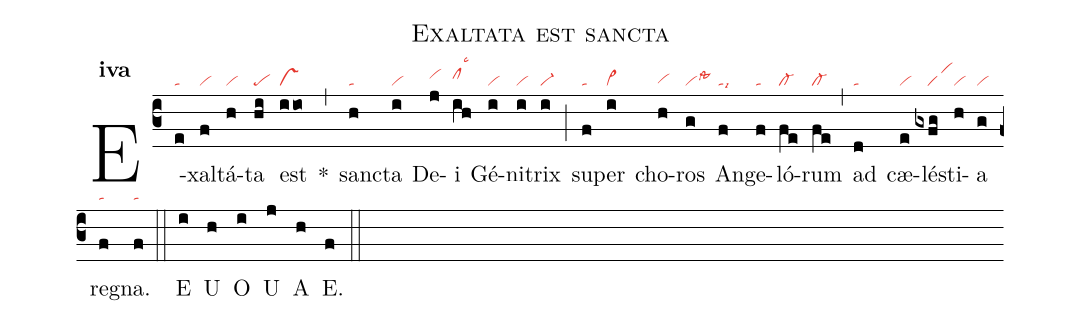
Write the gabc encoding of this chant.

name:Exaltata est sancta;
office-part:an;
mode:4a;
nabc-lines:1;
%%
initial-style: 1;
name: Exaltata es sancta;
mode: 4;
office-part: Antiphona;
annotation: Ant.;
annotation: iv a;
nabc-lines:1;
%%
(c3) E(e|ta)xal(f|vi)tá(h|vi)ta(hi|pe) est(iio|vs) <sp>*</sp>(,) san(h|ta)cta(i|vi) De(j|vihi)i(ih|clhilsc3) Gé(i|vi)ni(i|vi)trix(i|vi-) (;) su(f|ta)per(i|vi>) cho(h|vihg)ros(g|vilssta3) An(f|talsi9)ge(f|ta)ló(fe|cl-)rum(fe|cl-) (,) ad(d|ta) cæ(e|vi)lés(gxfg|////peG)ti(h|vi)a(g|vi) re(f|ta)gna.(f|ta) (::)
<eu>E(i) U(h) O(i) U(j) A(h) E.(f) </eu>(::)
